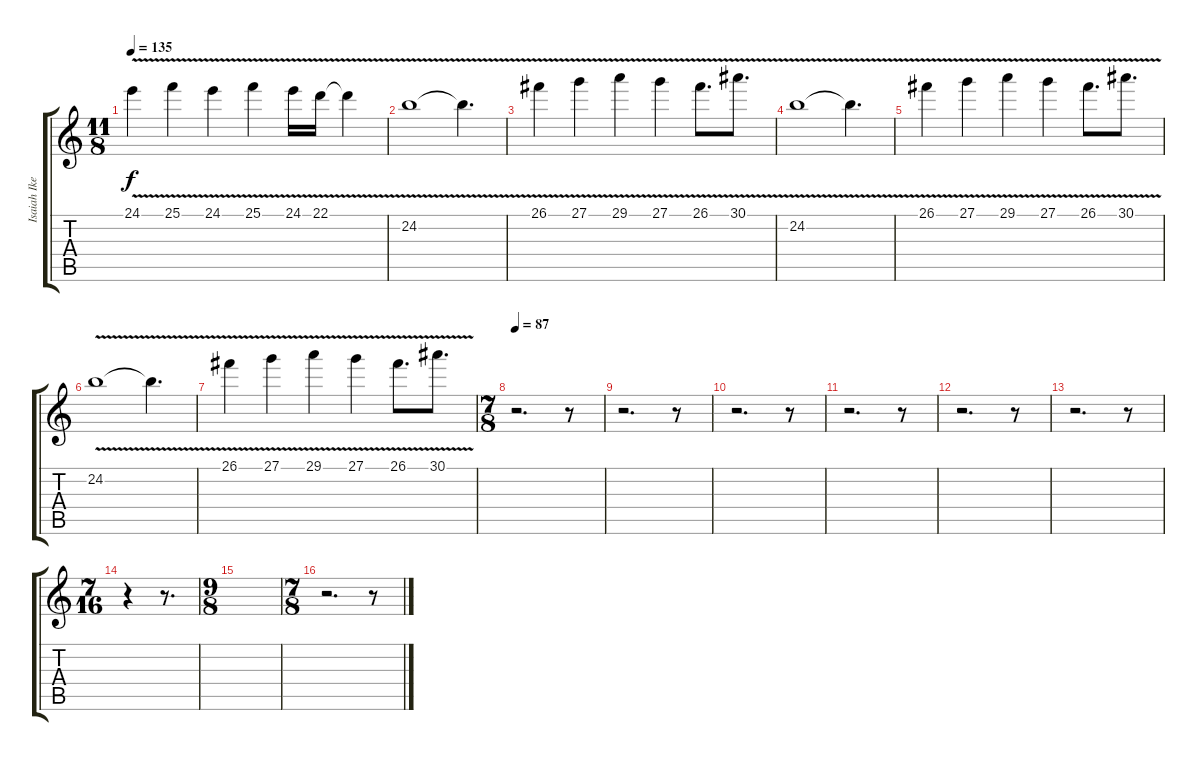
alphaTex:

\track ("Isaiah Ikey Owens" "Isaiah Ike") {instrument rockorgan}
\staff {score tabs}
\tuning (E4 B3 G3 D3 A2 E2) {hide}
\ts (11 8)
\tempo 135
\clef g2
\ks c
24.1{v}.4{dy f} 25.1{v}.4 24.1{v}.4 25.1{v}.4 24.1{v}.16 22.1{v}.16 22.1{t}.4 |
24.2{v}.1 24.2{t}.4{d} |
26.1{v}.4 27.1{v}.4 29.1{v}.4 27.1{v}.4 26.1{v}.8{d} 30.1{v}.8{d} |
24.2{v}.1 24.2{t}.4{d} |
26.1{v}.4 27.1{v}.4 29.1{v}.4 27.1{v}.4 26.1{v}.8{d} 30.1{v}.8{d} |
24.2{v}.1 24.2{t}.4{d} |
26.1{v}.4 27.1{v}.4 29.1{v}.4 27.1{v}.4 26.1{v}.8{d} 30.1{v}.8{d} |
\ts (7 8)
\tempo 87
r.2{d} r.8 |
r.2{d} r.8 |
r.2{d} r.8 |
r.2{d} r.8 |
r.2{d} r.8 |
r.2{d} r.8 |
\ts (7 16)
r.4 r.8{d} |
\ts (9 8)
|
\ts (7 8)
r.2{d} r.8
